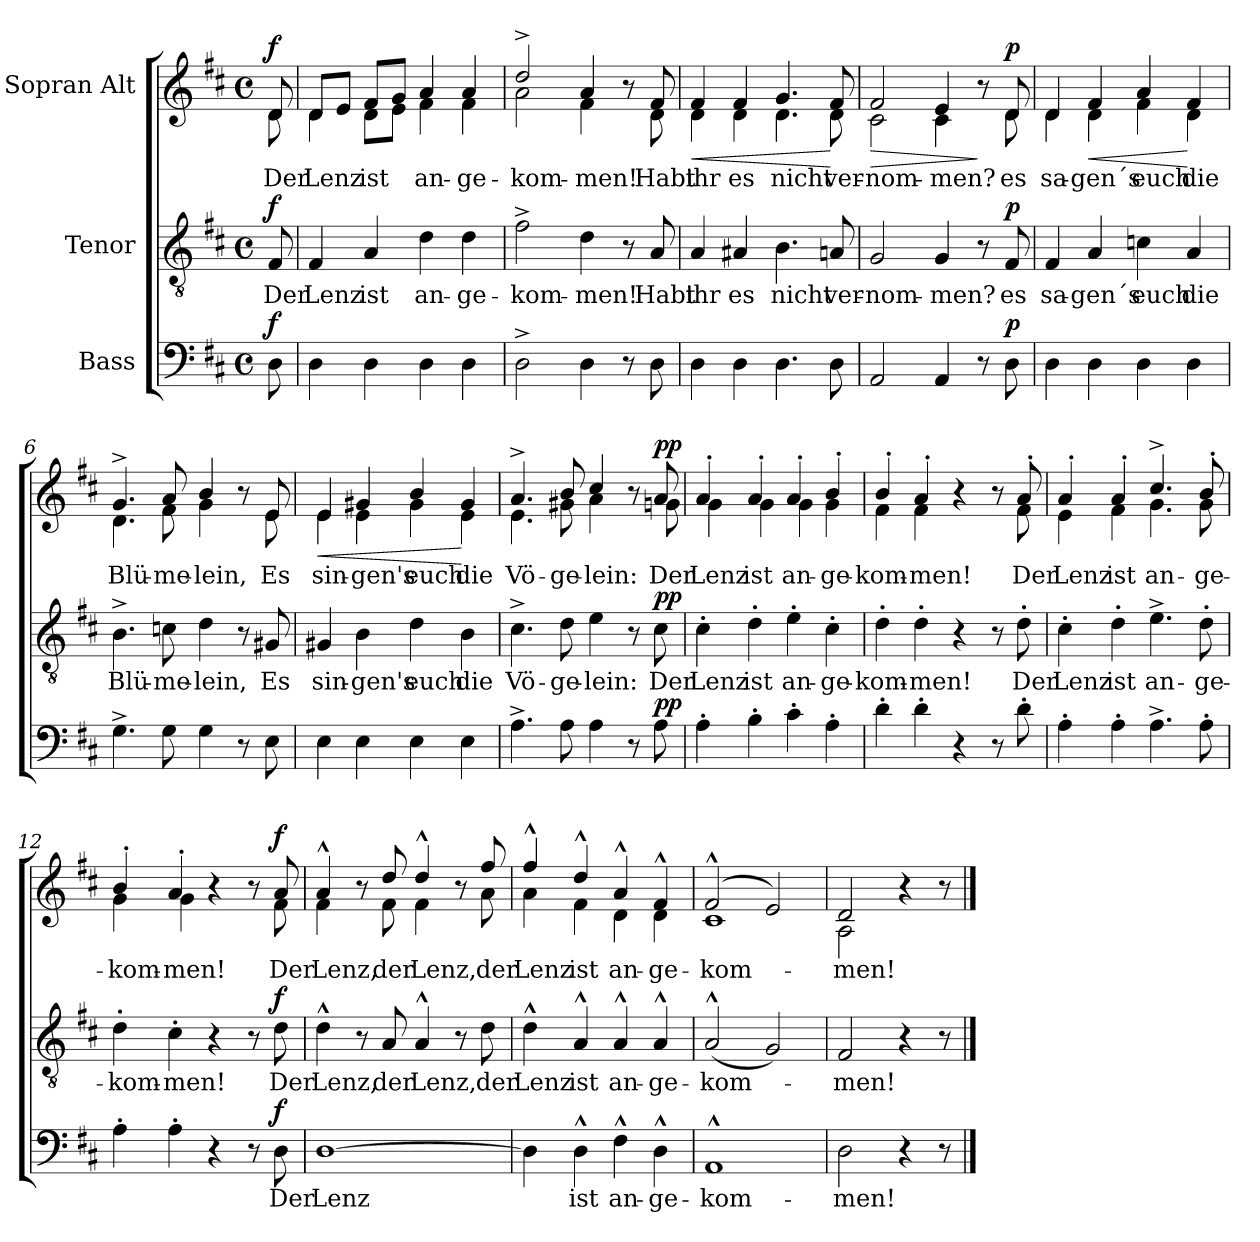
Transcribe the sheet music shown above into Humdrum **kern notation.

**kern	**text	**dynam	**kern	**text	**dynam	**kern	**text	**dynam
*part3	*part3	*part3	*part2	*part2	*part2	*part1	*part1	*part1
*staff3	*staff3	*staff3	*staff2	*staff2	*staff2	*staff1	*staff1	*staff1
*I"Bass	*	*	*I"Tenor	*	*	*I"Sopran Alt	*	*
*clefF4	*	*	*clefGv2	*	*	*clefG2	*	*
*k[f#c#]	*	*	*k[f#c#]	*	*	*k[f#c#]	*	*
*M4/4	*	*	*M4/4	*	*	*M4/4	*	*
*met(c)	*	*	*met(c)	*	*	*met(c)	*	*
=	=	=	=	=	=	=	=	=
!	!	!	!	!	!	!LO:TX:a:B:t=Fröhlich	!	!
!	!	!LO:DY:a	!	!LO:LY:b	!LO:DY:a	!	!LO:LY:b	!LO:DY:a
*	*	*	*	*	*	*^	*	*
8D\	.	f	8F#/	Der	f	8d/	8d\	Der	f
=1	=1	=1	=1	=1	=1	=1	=1	=1	=1
!	!	!	!	!LO:LY:b	!	!	!	!LO:LY:b	!
4D\	.	.	4F#/	Lenz	.	8d/L	4d\	Lenz	.
.	.	.	.	.	.	8e/J	.	.	.
!	!	!	!	!LO:LY:b	!	!	!	!LO:LY:b	!
4D\	.	.	4A/	ist	.	8f#/L	8d\L	ist	.
.	.	.	.	.	.	8g/J	8e\J	.	.
!	!	!	!	!LO:LY:b	!	!	!	!LO:LY:b	!
4D\	.	.	4d\	an-	.	4a/	4f#\	an-	.
!	!	!	!	!LO:LY:b	!	!	!	!LO:LY:b	!
4D\	.	.	4d\	-ge-	.	4a/	4f#\	-ge-	.
=2	=2	=2	=2	=2	=2	=2	=2	=2	=2
!	!	!	!	!LO:LY:b	!	!	!	!LO:LY:b	!
2D^\	.	.	2f#^\	-kom-	.	2dd^/	2a\	-kom-	.
!	!	!	!	!LO:LY:b	!	!	!	!LO:LY:b	!
4D\	.	.	4d\	-men!	.	4a/	4f#\	-men!	.
8r	.	.	8r	.	.	8r	8ryy	.	.
!	!	!	!	!LO:LY:b	!	!	!	!LO:LY:b	!
8D\	.	.	8A/	Habt	.	8f#/	8d\	Habt	.
=3	=3	=3	=3	=3	=3	=3	=3	=3	=3
!	!	!	!	!LO:LY:b	!	!	!	!LO:LY:b	!LO:HP:b
4D\	.	.	4A/	ihr	.	4f#/	4d\	ihr	<
!	!	!	!	!LO:LY:b	!	!	!	!LO:LY:b	!
4D\	.	.	4A#X/	es	.	4f#/	4d\	es	.
!	!	!	!	!LO:LY:b	!	!	!	!LO:LY:b	!
4.D\	.	.	4.B\	nicht	.	4.g/	4.d\	nicht	.
!	!	!	!	!LO:LY:b	!	!	!	!LO:LY:b	!
8D\	.	.	8An/	ver-	.	8f#/	8d\	ver-	[
!!LO:LB:g=z	!!
=4	=4	=4	=4	=4	=4	=4	=4	=4	=4
!	!	!	!	!LO:LY:b	!	!	!	!LO:LY:b	!LO:HP:b
2AA/	.	.	2G/	-nom-	.	2f#/	2c#\	-nom-	>
!	!	!	!	!LO:LY:b	!	!	!	!LO:LY:b	!
4AA/	.	.	4G/	-men?	.	4e/	4c#\	-men?	.
8r	.	.	8r	.	.	8r	8ryy	.	]
!	!	!LO:DY:a	!	!LO:LY:b	!LO:DY:a	!	!	!LO:LY:b	!LO:DY:a
8D\	.	p	8F#/	es	p	8d/	8d\	es	p
=5	=5	=5	=5	=5	=5	=5	=5	=5	=5
!	!	!	!	!LO:LY:b	!	!	!	!LO:LY:b	!
4D\	.	.	4F#/	sa-	.	4d/	4d\	sa-	.
!	!	!	!	!LO:LY:b	!	!	!	!LO:LY:b	!LO:HP:b
4D\	.	.	4A/	-gen´s	.	4f#/	4d\	-gen´s	<
!	!	!	!	!LO:LY:b	!	!	!	!LO:LY:b	!
4D\	.	.	4cn\	euch	.	4a/	4f#\	euch	.
!	!	!	!	!LO:LY:b	!	!	!	!LO:LY:b	!
4D\	.	.	4A/	die	.	4f#/	4d\	die	[
=6	=6	=6	=6	=6	=6	=6	=6	=6	=6
!	!	!	!	!LO:LY:b	!	!	!	!LO:LY:b	!
4.G^\	.	.	4.B^\	Blü-	.	4.g^/	4.d\	Blü-	.
!	!	!	!	!LO:LY:b	!	!	!	!LO:LY:b	!
8G\	.	.	8cn\	-me-	.	8a/	8f#\	-me-	.
!	!	!	!	!LO:LY:b	!	!	!	!LO:LY:b	!
4G\	.	.	4d\	-lein,	.	4b/	4g\	-lein,	.
8r	.	.	8r	.	.	8r	8ryy	.	.
!	!	!	!	!LO:LY:b	!	!	!	!LO:LY:b	!
8E\	.	.	8G#X/	Es	.	8e/	8e\	Es	.
=7	=7	=7	=7	=7	=7	=7	=7	=7	=7
!	!	!	!	!LO:LY:b	!	!	!	!LO:LY:b	!LO:HP:b
4E\	.	.	4G#X/	sin-	.	4e/	4e\	sin-	<
!	!	!	!	!LO:LY:b	!	!	!	!LO:LY:b	!
4E\	.	.	4B\	-gen's	.	4g#X/	4e\	-gen's	.
!	!	!	!	!LO:LY:b	!	!	!	!LO:LY:b	!
4E\	.	.	4d\	euch	.	4b/	4g#\	euch	.
!	!	!	!	!LO:LY:b	!	!	!	!LO:LY:b	!
4E\	.	.	4B\	die	.	4g#/	4e\	die	[
!!LO:LB:g=z	!!
=8	=8	=8	=8	=8	=8	=8	=8	=8	=8
!	!	!	!	!LO:LY:b	!	!	!	!LO:LY:b	!
4.A^\	.	.	4.c#^\	Vö-	.	4.a^/	4.e\	Vö-	.
!	!	!	!	!LO:LY:b	!	!	!	!LO:LY:b	!
8A\	.	.	8d\	-ge-	.	8b/	8g#X\	-ge-	.
!	!	!	!	!LO:LY:b	!	!	!	!LO:LY:b	!
4A\	.	.	4e\	-lein:	.	4cc#/	4a\	-lein:	.
8r	.	.	8r	.	.	8r	8ryy	.	.
!	!	!LO:DY:a	!	!LO:LY:b	!LO:DY:a	!	!	!LO:LY:b	!LO:DY:a
8A\	.	pp	8c#\	Der	pp	8a/	8gn\	Der	pp
=9	=9	=9	=9	=9	=9	=9	=9	=9	=9
!	!	!	!	!LO:LY:b	!	!	!	!LO:LY:b	!
4A'\	.	.	4c#'\	Lenz	.	4a'/	4g\	Lenz	.
!	!	!	!	!LO:LY:b	!	!	!	!LO:LY:b	!
4B'\	.	.	4d'\	ist	.	4a'/	4g\	ist	.
!	!	!	!	!LO:LY:b	!	!	!	!LO:LY:b	!
4c#'\	.	.	4e'\	an-	.	4a'/	4g\	an-	.
!	!	!	!	!LO:LY:b	!	!	!	!LO:LY:b	!
4A'\	.	.	4c#'\	-ge-	.	4b'/	4g\	-ge-	.
=10	=10	=10	=10	=10	=10	=10	=10	=10	=10
!	!	!	!	!LO:LY:b	!	!	!	!LO:LY:b	!
4d'\	.	.	4d'\	-kom-	.	4b'/	4f#\	-kom-	.
!	!	!	!	!LO:LY:b	!	!	!	!LO:LY:b	!
4d'\	.	.	4d'\	-men!	.	4a'/	4f#\	-men!	.
4r	.	.	4r	.	.	4r	4ryy	.	.
8r	.	.	8r	.	.	8r	8ryy	.	.
!	!	!	!	!LO:LY:b	!	!	!	!LO:LY:b	!
8d'\	.	.	8d'\	Der	.	8a'/	8f#\	Der	.
=11	=11	=11	=11	=11	=11	=11	=11	=11	=11
!	!	!	!	!LO:LY:b	!	!	!	!LO:LY:b	!
4A'\	.	.	4c#'\	Lenz	.	4a'/	4e\	Lenz	.
!	!	!	!	!LO:LY:b	!	!	!	!LO:LY:b	!
4A'\	.	.	4d'\	ist	.	4a'/	4f#\	ist	.
!	!	!	!	!LO:LY:b	!	!	!	!LO:LY:b	!
4.A^\	.	.	4.e^\	an-	.	4.cc#^/	4.g\	an-	.
!	!	!	!	!LO:LY:b	!	!	!	!LO:LY:b	!
8A'\	.	.	8d'\	-ge-	.	8b'/	8g\	-ge-	.
!!LO:LB:g=z	!!
=12	=12	=12	=12	=12	=12	=12	=12	=12	=12
!	!	!	!	!LO:LY:b	!	!	!	!LO:LY:b	!
4A'\	.	.	4d'\	-kom-	.	4b'/	4g\	-kom-	.
!	!	!	!	!LO:LY:b	!	!	!	!LO:LY:b	!
4A'\	.	.	4c#'\	-men!	.	4a'/	4g\	-men!	.
4r	.	.	4r	.	.	4r	4ryy	.	.
8r	.	.	8r	.	.	8r	8ryy	.	.
!	!LO:LY:b	!LO:DY:a	!	!LO:LY:b	!LO:DY:a	!	!	!LO:LY:b	!LO:DY:a
8D\	Der	f	8d\	Der	f	8a/	8f#\	Der	f
=13	=13	=13	=13	=13	=13	=13	=13	=13	=13
!	!LO:LY:b	!	!	!LO:LY:b	!	!	!	!LO:LY:b	!
[1D	Lenz	.	4d^^\	Lenz,	.	4a^^/	4f#\	Lenz,	.
.	.	.	8r	.	.	8r	8ryy	.	.
!	!	!	!	!LO:LY:b	!	!	!	!LO:LY:b	!
.	.	.	8A/	der	.	8dd/	8f#\	der	.
!	!	!	!	!LO:LY:b	!	!	!	!LO:LY:b	!
.	.	.	4A^^/	Lenz,	.	4dd^^/	4f#\	Lenz,	.
.	.	.	8r	.	.	8r	8ryy	.	.
!	!	!	!	!LO:LY:b	!	!	!	!LO:LY:b	!
.	.	.	8d\	der	.	8ff#/	8a\	der	.
=14	=14	=14	=14	=14	=14	=14	=14	=14	=14
!	!	!	!	!LO:LY:b	!	!	!	!LO:LY:b	!
4D\]	.	.	4d^^\	Lenz	.	4ff#^^/	4a\	Lenz	.
!	!LO:LY:b	!	!	!LO:LY:b	!	!	!	!LO:LY:b	!
4D^^\	ist	.	4A^^/	ist	.	4dd^^/	4f#\	ist	.
!	!LO:LY:b	!	!	!LO:LY:b	!	!	!	!LO:LY:b	!
4F#^^\	an-	.	4A^^/	an-	.	4a^^/	4d\	an-	.
!	!LO:LY:b	!	!	!LO:LY:b	!	!	!	!LO:LY:b	!
4D^^\	-ge-	.	4A^^/	-ge-	.	4f#^^/	4d\	-ge-	.
=15	=15	=15	=15	=15	=15	=15	=15	=15	=15
!	!LO:LY:b	!	!	!LO:LY:b	!	!	!	!LO:LY:b	!
1AA^^	-kom-	.	(2A^^/	-kom-	.	(2f#^^/	1c#	-kom-	.
.	.	.	2G/)	.	.	2e/)	.	.	.
=16	=16	=16	=16	=16	=16	=16	=16	=16	=16
!	!LO:LY:b	!	!	!LO:LY:b	!	!	!	!LO:LY:b	!
2D\	-men!	.	2F#/	-men!	.	2d/	2A\	-men!	.
4r	.	.	4r	.	.	4r	4ryy	.	.
8r	.	.	8r	.	.	8r	8ryy	.	.
*	*	*	*	*	*	*v	*v	*	*
==	==	==	==	==	==	==	==	==
*-	*-	*-	*-	*-	*-	*-	*-	*-
